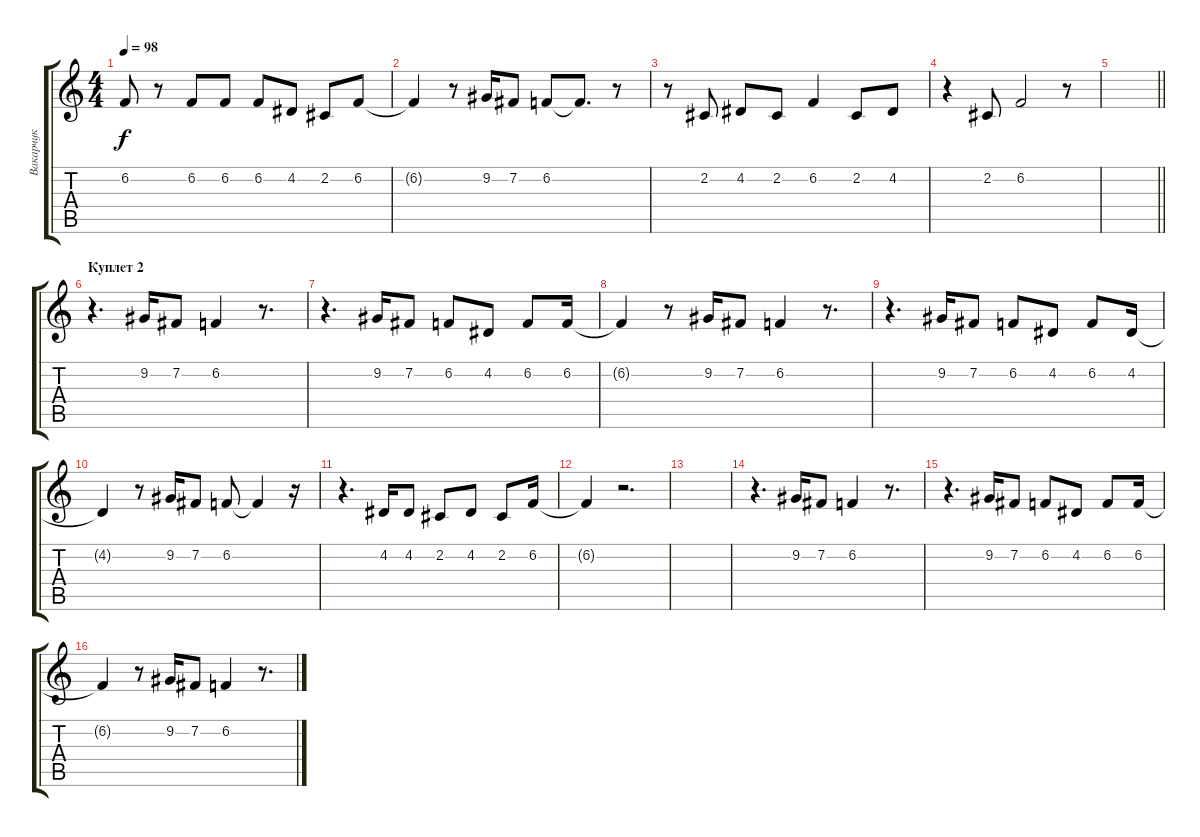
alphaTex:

\track ("Вакарчук" "Вакарчук") {instrument tenorsax}
\staff {score tabs}
\tuning (E4 B3 G3 D3 A2 E2) {hide}
\ts (4 4)
\tempo 98
\clef g2
\ks c
6.2.8{dy f} r.8 6.2.8 6.2.8 6.2.8 4.2.8 2.2.8 6.2.8 |
6.2{t}.4 r.8 9.2.16 7.2.8 6.2.8 6.2{t}.8{d} r.8 |
r.8 2.2.8 4.2.8 2.2.8 6.2.4 2.2.8 4.2.8 |
r.4 2.2.8 6.2.2 r.8 |
\barLineRight lightlight
|
\section ("" "Куплет 2")
r.4{d} 9.2.16 7.2.8 6.2.4 r.8{d} |
r.4{d} 9.2.16 7.2.8 6.2.8 4.2.8 6.2.8 6.2.16 |
6.2{t}.4 r.8 9.2.16 7.2.8 6.2.4 r.8{d} |
r.4{d} 9.2.16 7.2.8 6.2.8 4.2.8 6.2.8 4.2.16 |
4.2{t}.4 r.8 9.2.16 7.2.8 6.2.8 6.2{t}.4 r.16 |
r.4{d} 4.2.16 4.2.8 2.2.8 4.2.8 2.2.8 6.2.16 |
6.2{t}.4 r.2{d} |
|
r.4{d} 9.2.16 7.2.8 6.2.4 r.8{d} |
r.4{d} 9.2.16 7.2.8 6.2.8 4.2.8 6.2.8 6.2.16 |
6.2{t}.4 r.8 9.2.16 7.2.8 6.2.4 r.8{d}
